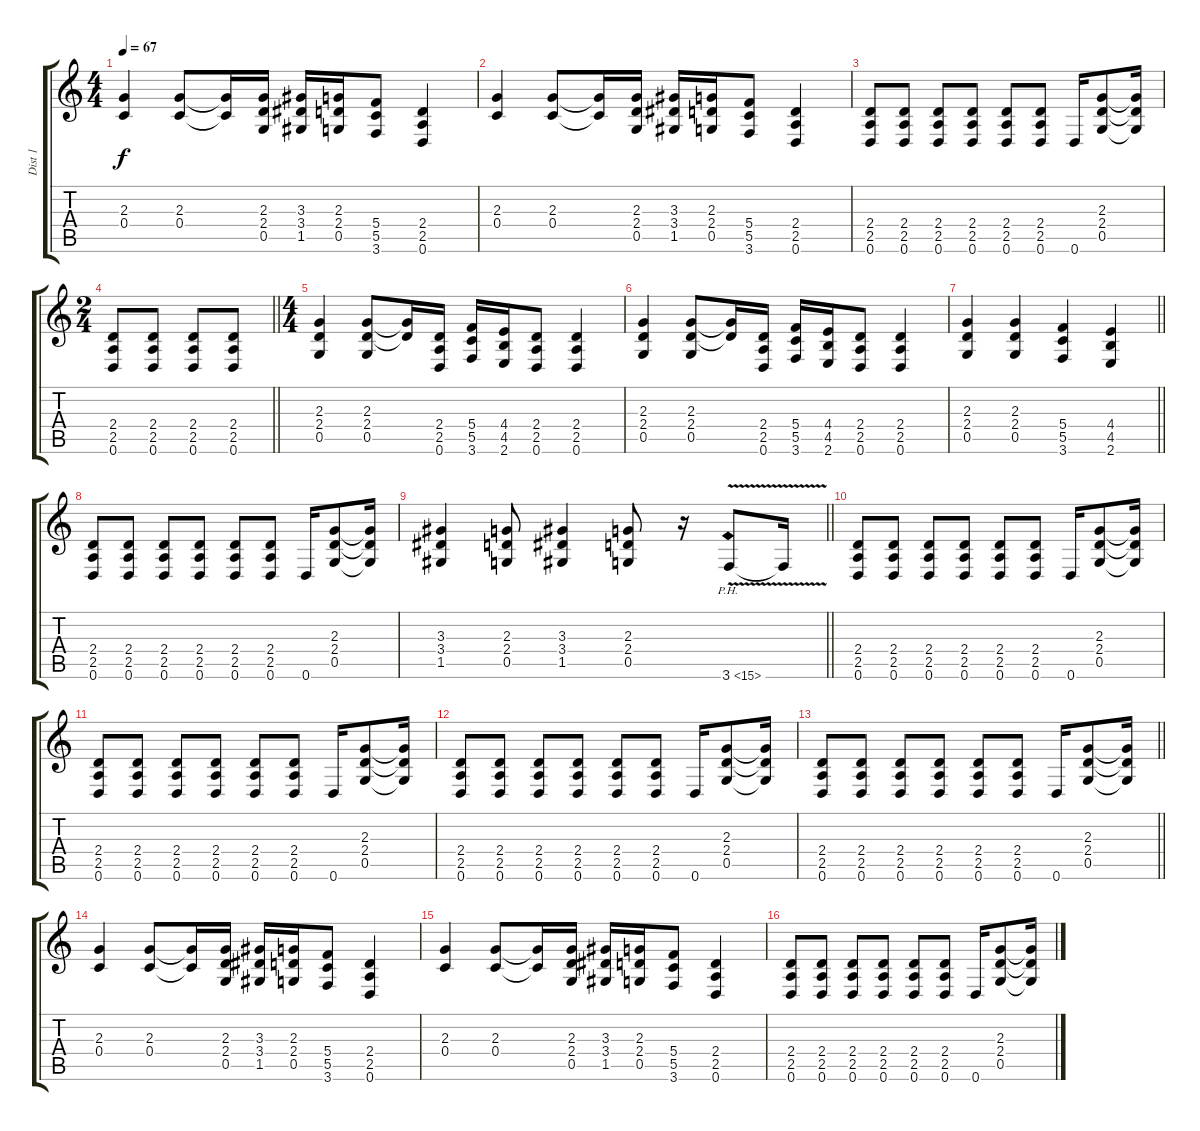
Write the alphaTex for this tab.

\track ("Dist 1" "Dist 1") {instrument distortionguitar}
\staff {score tabs}
\tuning (D4 A3 F3 C3 G2 D2) {hide}
\ts (4 4)
\tempo 67
\clef g2
\ks c
(2.3 0.4).4{dy f} (2.3 0.4).8 (2.3{t} 0.4{t}).16 (2.3 2.4 0.5).16 (3.3 3.4 1.5).16 (2.3 2.4 0.5).16 (5.4 5.5 3.6).8 (2.4 2.5 0.6).4 |
(2.3 0.4).4 (2.3 0.4).8 (2.3{t} 0.4{t}).16 (2.3 2.4 0.5).16 (3.3 3.4 1.5).16 (2.3 2.4 0.5).16 (5.4 5.5 3.6).8 (2.4 2.5 0.6).4 |
(2.4 2.5 0.6).8 (2.4 2.5 0.6).8 (2.4 2.5 0.6).8 (2.4 2.5 0.6).8 (2.4 2.5 0.6).8 (2.4 2.5 0.6).8 0.6.16 (2.3 2.4 0.5).8 (2.3{t} 2.4{t} 0.5{t}).16 |
\ts (2 4)
\barLineRight lightlight
(2.4 2.5 0.6).8 (2.4 2.5 0.6).8 (2.4 2.5 0.6).8 (2.4 2.5 0.6).8 |
\ts (4 4)
(2.3 2.4 0.5).4 (2.3 2.4 0.5).8 (2.3{t} 2.4{t}).16 (2.4 2.5 0.6).16 (5.4 5.5 3.6).16 (4.4 4.5 2.6).16 (2.4 2.5 0.6).8 (2.4 2.5 0.6).4 |
(2.3 2.4 0.5).4 (2.3 2.4 0.5).8 (2.3{t} 2.4{t}).16 (2.4 2.5 0.6).16 (5.4 5.5 3.6).16 (4.4 4.5 2.6).16 (2.4 2.5 0.6).8 (2.4 2.5 0.6).4 |
\barLineRight lightlight
(2.3 2.4 0.5).4 (2.3 2.4 0.5).4 (5.4 5.5 3.6).4 (4.4 4.5 2.6).4 |
(2.4 2.5 0.6).8 (2.4 2.5 0.6).8 (2.4 2.5 0.6).8 (2.4 2.5 0.6).8 (2.4 2.5 0.6).8 (2.4 2.5 0.6).8 0.6.16 (2.3 2.4 0.5).8 (2.3{t} 2.4{t} 0.5{t}).16 |
\barLineRight lightlight
(3.3 3.4 1.5).4 (2.3 2.4 0.5).8 (3.3 3.4 1.5).4 (2.3 2.4 0.5).8 r.16 3.6{ph 12 v}.8 3.6{t}.16 |
(2.4 2.5 0.6).8 (2.4 2.5 0.6).8 (2.4 2.5 0.6).8 (2.4 2.5 0.6).8 (2.4 2.5 0.6).8 (2.4 2.5 0.6).8 0.6.16 (2.3 2.4 0.5).8 (2.3{t} 2.4{t} 0.5{t}).16 |
(2.4 2.5 0.6).8 (2.4 2.5 0.6).8 (2.4 2.5 0.6).8 (2.4 2.5 0.6).8 (2.4 2.5 0.6).8 (2.4 2.5 0.6).8 0.6.16 (2.3 2.4 0.5).8 (2.3{t} 2.4{t} 0.5{t}).16 |
(2.4 2.5 0.6).8 (2.4 2.5 0.6).8 (2.4 2.5 0.6).8 (2.4 2.5 0.6).8 (2.4 2.5 0.6).8 (2.4 2.5 0.6).8 0.6.16 (2.3 2.4 0.5).8 (2.3{t} 2.4{t} 0.5{t}).16 |
\barLineRight lightlight
(2.4 2.5 0.6).8 (2.4 2.5 0.6).8 (2.4 2.5 0.6).8 (2.4 2.5 0.6).8 (2.4 2.5 0.6).8 (2.4 2.5 0.6).8 0.6.16 (2.3 2.4 0.5).8 (2.3{t} 2.4{t} 0.5{t}).16 |
(2.3 0.4).4 (2.3 0.4).8 (2.3{t} 0.4{t}).16 (2.3 2.4 0.5).16 (3.3 3.4 1.5).16 (2.3 2.4 0.5).16 (5.4 5.5 3.6).8 (2.4 2.5 0.6).4 |
(2.3 0.4).4 (2.3 0.4).8 (2.3{t} 0.4{t}).16 (2.3 2.4 0.5).16 (3.3 3.4 1.5).16 (2.3 2.4 0.5).16 (5.4 5.5 3.6).8 (2.4 2.5 0.6).4 |
(2.4 2.5 0.6).8 (2.4 2.5 0.6).8 (2.4 2.5 0.6).8 (2.4 2.5 0.6).8 (2.4 2.5 0.6).8 (2.4 2.5 0.6).8 0.6.16 (2.3 2.4 0.5).8 (2.3{t} 2.4{t} 0.5{t}).16
